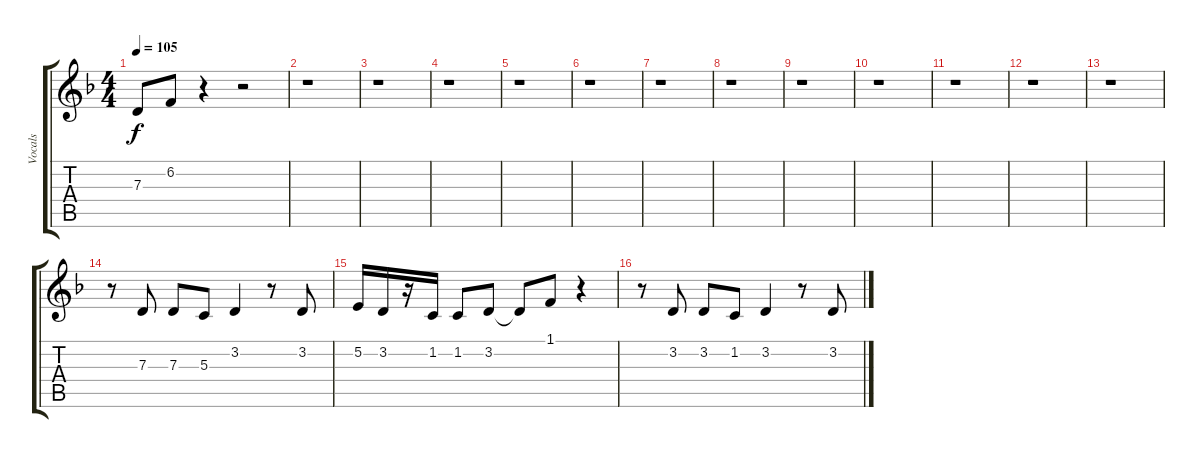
\track ("Vocals" "Vocals") {instrument altosax}
\staff {score tabs}
\tuning (E4 B3 G3 D3 A2 E2) {hide}
\ts (4 4)
\tempo 105
\clef g2
\ks f
7.3{t}.8{dy f} 6.2.8 r.4 r.2 |
r.1 |
r.1 |
r.1 |
r.1 |
r.1 |
r.1 |
r.1 |
r.1 |
r.1 |
r.1 |
r.1 |
r.1 |
r.8 7.3.8 7.3.8 5.3.8 3.2.4 r.8 3.2.8 |
5.2.16 3.2.16 r.16 1.2.16 1.2.8 3.2.8 3.2{t}.8 1.1.8 r.4 |
r.8 3.2.8 3.2.8 1.2.8 3.2.4 r.8 3.2.8
